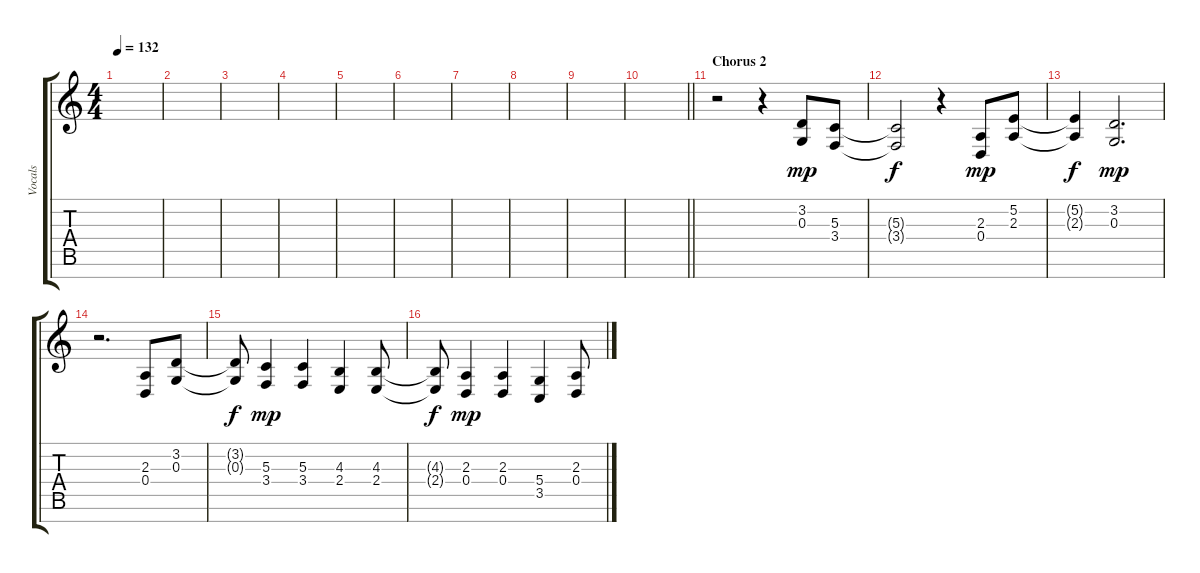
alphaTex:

\track ("Vocals" "Vocals") {instrument lead6voice}
\staff {score tabs}
\tuning (E4 B3 G3 D3 A2 E2 B1) {hide}
\ts (4 4)
\tempo 132
\clef g2
\ks aminor
|
|
|
|
|
|
|
|
|
\barLineRight lightlight
|
\section ("" "Chorus 2")
r.2 r.4 (3.2 0.3).8{dy mp} (5.3 3.4).8 |
(5.3{t} 3.4{t}).2{dy f} r.4 (2.3 0.4).8{dy mp} (5.2 2.3).8 |
(5.2{t} 2.3{t}).4{dy f} (3.2 0.3).2{d dy mp} |
r.2{d} (2.3 0.4).8 (3.2 0.3).8 |
(3.2{t} 0.3{t}).8{dy f} (5.3 3.4).4{dy mp} (5.3 3.4).4 (4.3 2.4).4 (4.3 2.4).8 |
(4.3{t} 2.4{t}).8{dy f} (2.3 0.4).4{dy mp} (2.3 0.4).4 (5.4 3.5).4 (2.3 0.4).8
